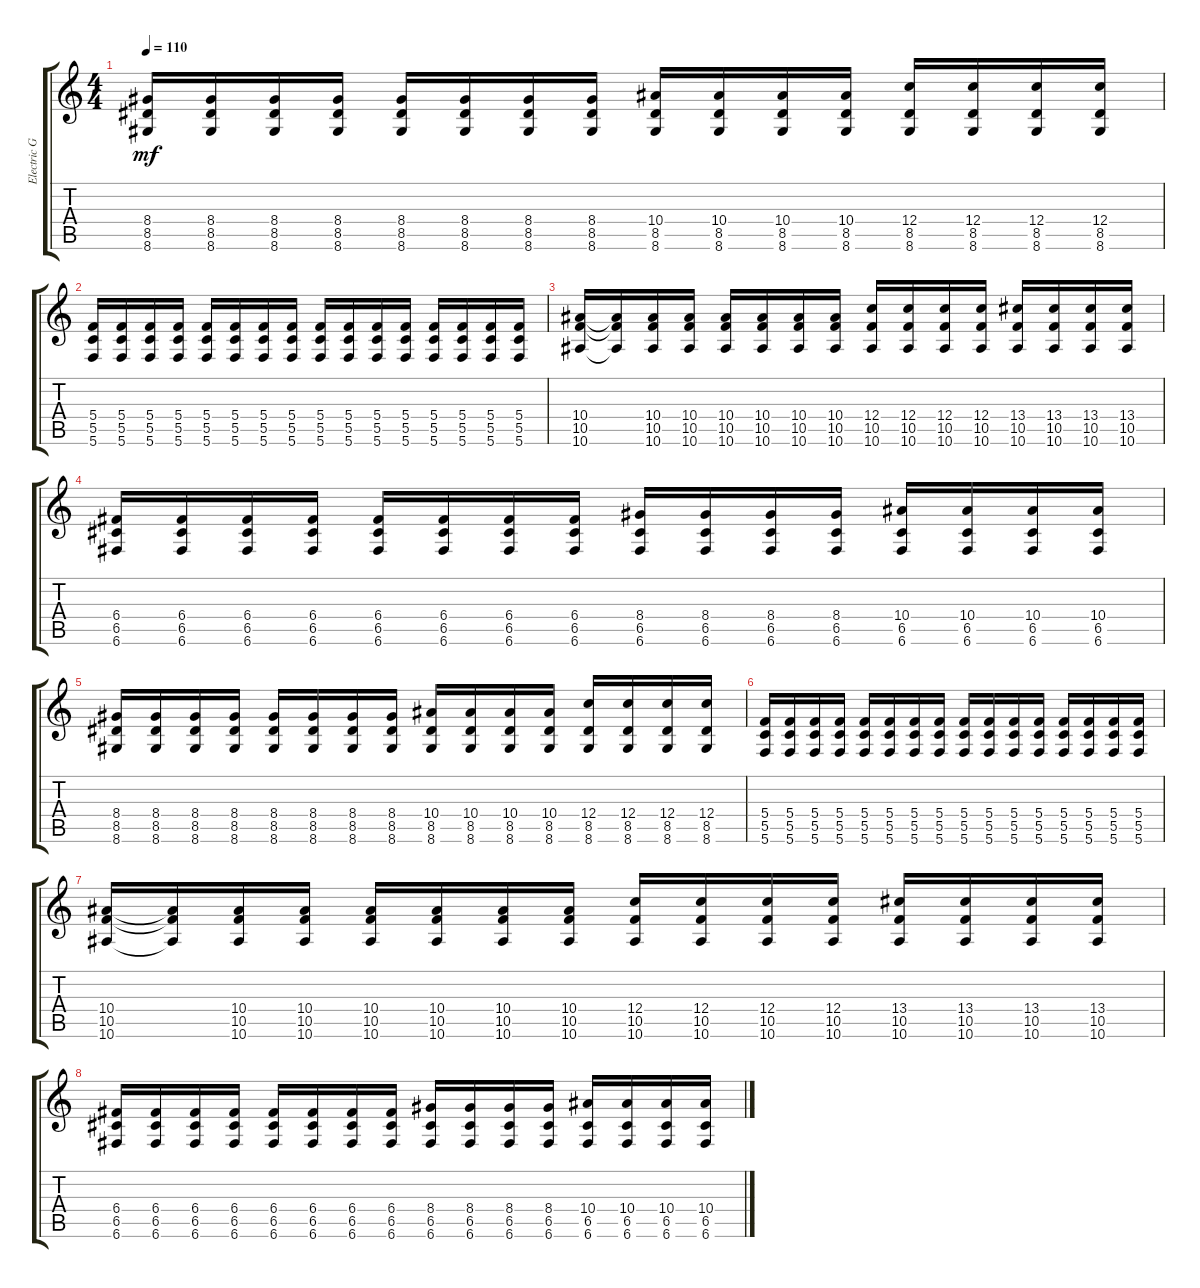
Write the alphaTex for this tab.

\track ("Electric Guitar" "Electric G") {instrument distortionguitar}
\staff {score tabs}
\tuning (D4 A3 F3 C3 G2 C2) {hide}
\ts (4 4)
\tempo 110
\clef g2
\ks c
(8.4 8.5 8.6).16{dy mf} (8.4 8.5 8.6).16 (8.4 8.5 8.6).16 (8.4 8.5 8.6).16 (8.4 8.5 8.6).16 (8.4 8.5 8.6).16 (8.4 8.5 8.6).16 (8.4 8.5 8.6).16 (10.4 8.5 8.6).16 (10.4 8.5 8.6).16 (10.4 8.5 8.6).16 (10.4 8.5 8.6).16 (12.4 8.5 8.6).16 (12.4 8.5 8.6).16 (12.4 8.5 8.6).16 (12.4 8.5 8.6).16 |
(5.4 5.5 5.6).16 (5.4 5.5 5.6).16 (5.4 5.5 5.6).16 (5.4 5.5 5.6).16 (5.4 5.5 5.6).16 (5.4 5.5 5.6).16 (5.4 5.5 5.6).16 (5.4 5.5 5.6).16 (5.4 5.5 5.6).16 (5.4 5.5 5.6).16 (5.4 5.5 5.6).16 (5.4 5.5 5.6).16 (5.4 5.5 5.6).16 (5.4 5.5 5.6).16 (5.4 5.5 5.6).16 (5.4 5.5 5.6).16 |
(10.4 10.5 10.6).16 (10.4{t} 10.5{t} 10.6{t}).16 (10.4 10.5 10.6).16 (10.4 10.5 10.6).16 (10.4 10.5 10.6).16 (10.4 10.5 10.6).16 (10.4 10.5 10.6).16 (10.4 10.5 10.6).16 (12.4 10.5 10.6).16 (12.4 10.5 10.6).16 (12.4 10.5 10.6).16 (12.4 10.5 10.6).16 (13.4 10.5 10.6).16 (13.4 10.5 10.6).16 (13.4 10.5 10.6).16 (13.4 10.5 10.6).16 |
(6.4 6.5 6.6).16 (6.4 6.5 6.6).16 (6.4 6.5 6.6).16 (6.4 6.5 6.6).16 (6.4 6.5 6.6).16 (6.4 6.5 6.6).16 (6.4 6.5 6.6).16 (6.4 6.5 6.6).16 (8.4 6.5 6.6).16 (8.4 6.5 6.6).16 (8.4 6.5 6.6).16 (8.4 6.5 6.6).16 (10.4 6.5 6.6).16 (10.4 6.5 6.6).16 (10.4 6.5 6.6).16 (10.4 6.5 6.6).16 |
(8.4 8.5 8.6).16 (8.4 8.5 8.6).16 (8.4 8.5 8.6).16 (8.4 8.5 8.6).16 (8.4 8.5 8.6).16 (8.4 8.5 8.6).16 (8.4 8.5 8.6).16 (8.4 8.5 8.6).16 (10.4 8.5 8.6).16 (10.4 8.5 8.6).16 (10.4 8.5 8.6).16 (10.4 8.5 8.6).16 (12.4 8.5 8.6).16 (12.4 8.5 8.6).16 (12.4 8.5 8.6).16 (12.4 8.5 8.6).16 |
(5.4 5.5 5.6).16 (5.4 5.5 5.6).16 (5.4 5.5 5.6).16 (5.4 5.5 5.6).16 (5.4 5.5 5.6).16 (5.4 5.5 5.6).16 (5.4 5.5 5.6).16 (5.4 5.5 5.6).16 (5.4 5.5 5.6).16 (5.4 5.5 5.6).16 (5.4 5.5 5.6).16 (5.4 5.5 5.6).16 (5.4 5.5 5.6).16 (5.4 5.5 5.6).16 (5.4 5.5 5.6).16 (5.4 5.5 5.6).16 |
(10.4 10.5 10.6).16 (10.4{t} 10.5{t} 10.6{t}).16 (10.4 10.5 10.6).16 (10.4 10.5 10.6).16 (10.4 10.5 10.6).16 (10.4 10.5 10.6).16 (10.4 10.5 10.6).16 (10.4 10.5 10.6).16 (12.4 10.5 10.6).16 (12.4 10.5 10.6).16 (12.4 10.5 10.6).16 (12.4 10.5 10.6).16 (13.4 10.5 10.6).16 (13.4 10.5 10.6).16 (13.4 10.5 10.6).16 (13.4 10.5 10.6).16 |
(6.4 6.5 6.6).16 (6.4 6.5 6.6).16 (6.4 6.5 6.6).16 (6.4 6.5 6.6).16 (6.4 6.5 6.6).16 (6.4 6.5 6.6).16 (6.4 6.5 6.6).16 (6.4 6.5 6.6).16 (8.4 6.5 6.6).16 (8.4 6.5 6.6).16 (8.4 6.5 6.6).16 (8.4 6.5 6.6).16 (10.4 6.5 6.6).16 (10.4 6.5 6.6).16 (10.4 6.5 6.6).16 (10.4 6.5 6.6).16
